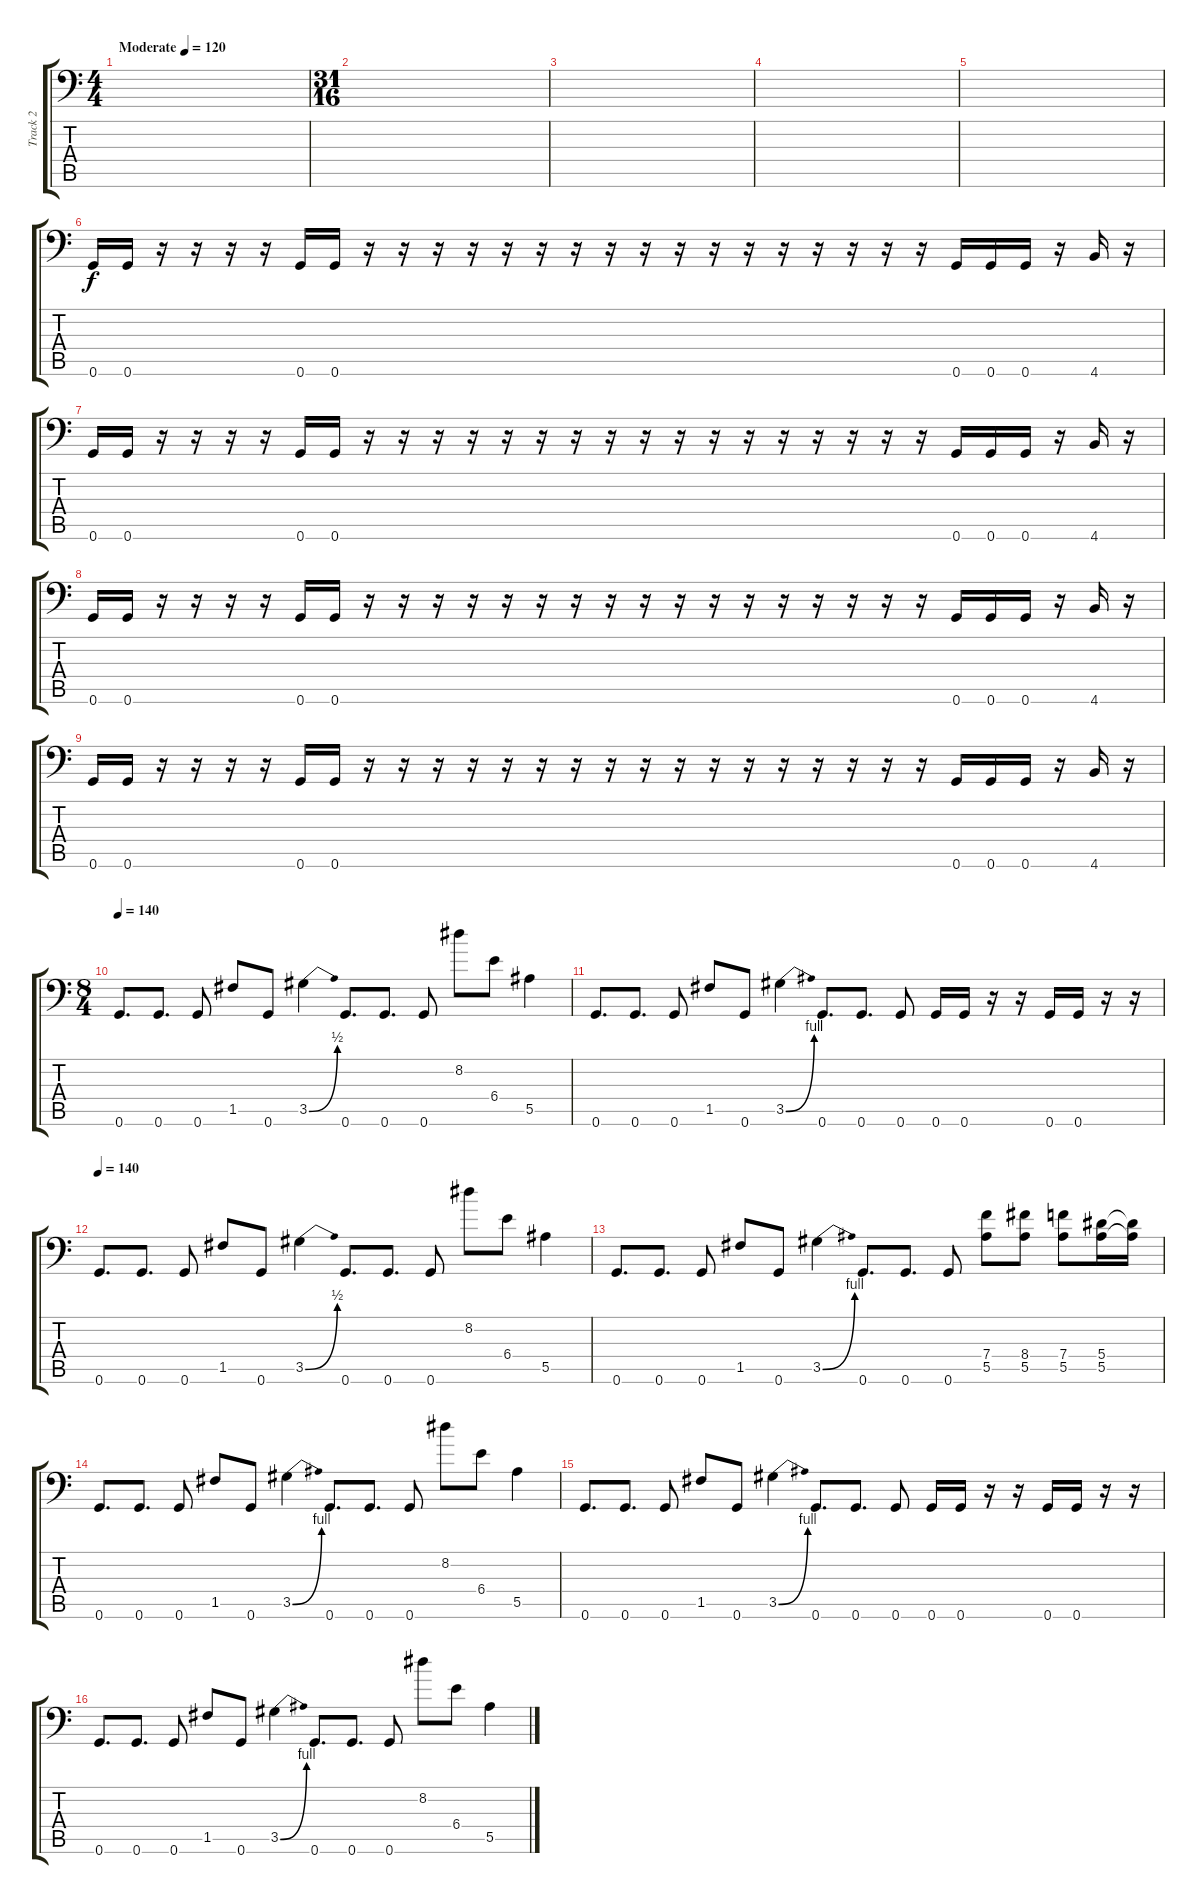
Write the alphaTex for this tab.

\track ("Track 2" "Track 2") {instrument distortionguitar}
\staff {score tabs}
\tuning (C4 G3 Eb3 Bb2 F2 G1) {hide}
\ts (4 4)
\tempo (120 "Moderate")
\clef f4
\ks c
|
\ts (31 16)
|
|
|
|
0.6.16 0.6.16 r.16 r.16 r.16 r.16 0.6.16 0.6.16 r.16 r.16 r.16 r.16 r.16 r.16 r.16 r.16 r.16 r.16 r.16 r.16 r.16 r.16 r.16 r.16 r.16 0.6.16 0.6.16 0.6.16 r.16 4.6.16 r.16 |
0.6.16 0.6.16 r.16 r.16 r.16 r.16 0.6.16 0.6.16 r.16 r.16 r.16 r.16 r.16 r.16 r.16 r.16 r.16 r.16 r.16 r.16 r.16 r.16 r.16 r.16 r.16 0.6.16 0.6.16 0.6.16 r.16 4.6.16 r.16 |
0.6.16 0.6.16 r.16 r.16 r.16 r.16 0.6.16 0.6.16 r.16 r.16 r.16 r.16 r.16 r.16 r.16 r.16 r.16 r.16 r.16 r.16 r.16 r.16 r.16 r.16 r.16 0.6.16 0.6.16 0.6.16 r.16 4.6.16 r.16 |
0.6.16 0.6.16 r.16 r.16 r.16 r.16 0.6.16 0.6.16 r.16 r.16 r.16 r.16 r.16 r.16 r.16 r.16 r.16 r.16 r.16 r.16 r.16 r.16 r.16 r.16 r.16 0.6.16 0.6.16 0.6.16 r.16 4.6.16 r.16 |
\ts (8 4)
\tempo 140
0.6.8{d} 0.6.8{d} 0.6.8 1.5.8 0.6.8 3.5{be (bend 0 0 60 2)}.4 0.6.8{d} 0.6.8{d} 0.6.8 8.2.8 6.4.8 5.5.4 |
0.6.8{d} 0.6.8{d} 0.6.8 1.5.8 0.6.8 3.5{be (bend 0 0 60 4)}.4 0.6.8{d} 0.6.8{d} 0.6.8 0.6.16 0.6.16 r.16 r.16 0.6.16 0.6.16 r.16 r.16 |
\tempo 140
0.6.8{d} 0.6.8{d} 0.6.8 1.5.8 0.6.8 3.5{be (bend 0 0 60 2)}.4 0.6.8{d} 0.6.8{d} 0.6.8 8.2.8 6.4.8 5.5.4 |
0.6.8{d} 0.6.8{d} 0.6.8 1.5.8 0.6.8 3.5{be (bend 0 0 60 4)}.4 0.6.8{d} 0.6.8{d} 0.6.8 (7.4 5.5).8 (8.4 5.5).8 (7.4 5.5).8 (5.4 5.5).16 (5.4{t} 5.5{t}).16 |
0.6.8{d} 0.6.8{d} 0.6.8 1.5.8 0.6.8 3.5{be (bend 0 0 60 4)}.4 0.6.8{d} 0.6.8{d} 0.6.8 8.2.8 6.4.8 5.5.4 |
0.6.8{d} 0.6.8{d} 0.6.8 1.5.8 0.6.8 3.5{be (bend 0 0 60 4)}.4 0.6.8{d} 0.6.8{d} 0.6.8 0.6.16 0.6.16 r.16 r.16 0.6.16 0.6.16 r.16 r.16 |
0.6.8{d} 0.6.8{d} 0.6.8 1.5.8 0.6.8 3.5{be (bend 0 0 60 4)}.4 0.6.8{d} 0.6.8{d} 0.6.8 8.2.8 6.4.8 5.5.4
